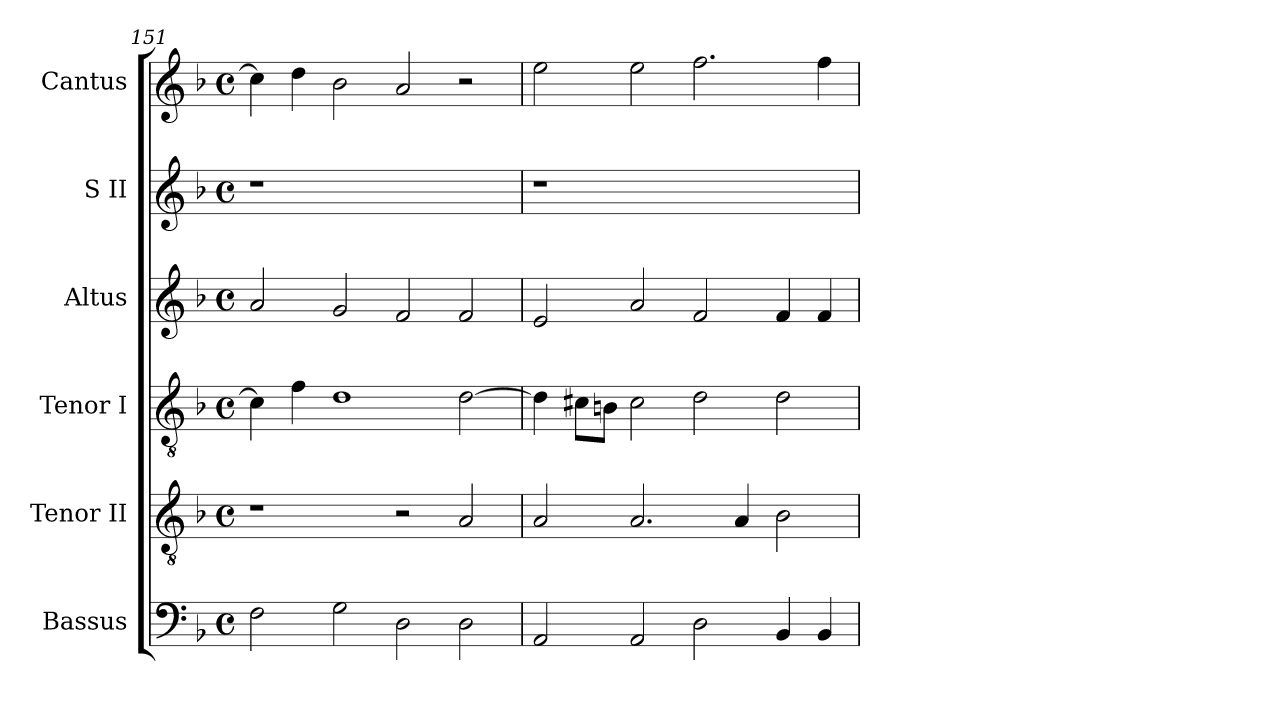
**kern	**kern	**kern	**kern	**kern	**kern
*part6	*part5	*part4	*part3	*part2	*part1
*staff6	*staff5	*staff4	*staff3	*staff2	*staff1
*I"Bassus	*I"Tenor II	*I"Tenor I	*I"Altus	*I"S II	*I"Cantus
*I'B	*I'T II	*I'T I	*I'A	*	*
*clefF4	*clefGv2	*clefGv2	*clefG2	*clefG2	*clefG2
*k[b-]	*k[b-]	*k[b-]	*k[b-]	*k[b-]	*k[b-]
*F:	*F:	*F:	*F:	*F:	*F:
*M4/4	*M4/4	*M4/4	*M4/4	*M4/4	*M4/4
*met(c)	*met(c)	*met(c)	*met(c)	*met(c)	*met(c)
=151	=151	=151	=151	=151	=151
2F\	1r	4c\]	2a/	1r	4cc\]
.	.	4f\	.	.	4dd\
2G\	.	1d	2g/	.	2b-\
2D\	2r	.	2f/	1ryy	2a/
2D\	2A/	[<2d\	2f/	.	2r
!!LO:LB:g=z
=152	=152	=152	=152	=152	=152
2AA/	2A/	4d\]	2e/	1r	2ee\
.	.	8c#X\L	.	.	.
.	.	8B\J	.	.	.
2AA/	2.A/	2c#\	2a/	.	2ee\
2D\	.	2d\	2f/	1ryy	2.ff\
.	4A/	.	.	.	.
4BB-/	2B-\	2d\	4f/	.	.
4BB-/	.	.	4f/	.	4ff\
=	=	=	=	=	=
*-	*-	*-	*-	*-	*-
